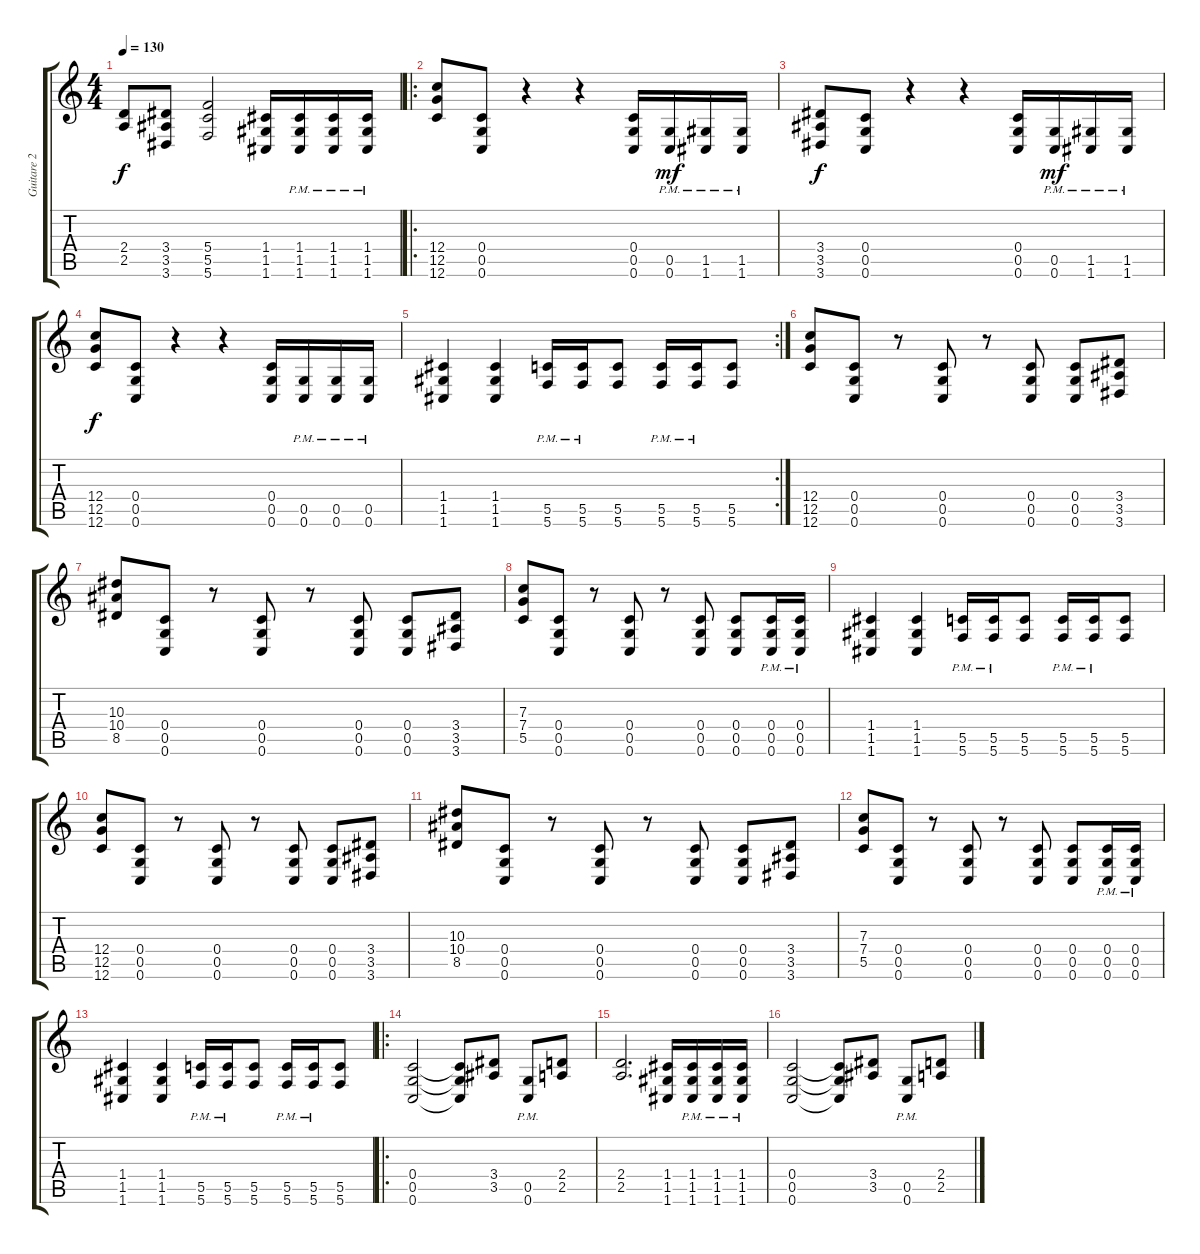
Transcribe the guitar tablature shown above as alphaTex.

\track ("Guitare 2" "Guitare 2") {instrument distortionguitar}
\staff {score tabs}
\tuning (D4 A3 F3 C3 G2 C2) {hide}
\ts (4 4)
\tempo 130
\clef g2
\ks c
(2.4{t} 2.5{t}).8{dy f} (3.4 3.5 3.6).8 (5.4 5.5 5.6).2 (1.4 1.5 1.6).16 (1.4{pm} 1.5{pm} 1.6{pm}).16 (1.4{pm} 1.5{pm} 1.6{pm}).16 (1.4{pm} 1.5{pm} 1.6{pm}).16 |
\ro
(12.4 12.5 12.6).8 (0.4 0.5 0.6).8 r.4 r.4 (0.4 0.5 0.6).16 (0.5{pm} 0.6{pm}).16{dy mf} (1.5{pm} 1.6{pm}).16 (1.5{pm} 1.6{pm}).16 |
(3.4 3.5 3.6).8{dy f} (0.4 0.5 0.6).8 r.4 r.4 (0.4 0.5 0.6).16 (0.5{pm} 0.6{pm}).16{dy mf} (1.5{pm} 1.6{pm}).16 (1.5{pm} 1.6{pm}).16 |
(12.4 12.5 12.6).8{dy f} (0.4 0.5 0.6).8 r.4 r.4 (0.4 0.5 0.6).16 (0.5{pm} 0.6{pm}).16 (0.5{pm} 0.6{pm}).16 (0.5{pm} 0.6{pm}).16 |
\rc 2
(1.4 1.5 1.6).4 (1.4 1.5 1.6).4 (5.5{pm} 5.6{pm}).16 (5.5{pm} 5.6{pm}).16 (5.5 5.6).8 (5.5{pm} 5.6{pm}).16 (5.5{pm} 5.6{pm}).16 (5.5 5.6).8 |
(12.4 12.5 12.6).8 (0.4 0.5 0.6).8 r.8 (0.4 0.5 0.6).8 r.8 (0.4 0.5 0.6).8 (0.4 0.5 0.6).8 (3.4 3.5 3.6).8 |
(10.3 10.4 8.5).8 (0.4 0.5 0.6).8 r.8 (0.4 0.5 0.6).8 r.8 (0.4 0.5 0.6).8 (0.4 0.5 0.6).8 (3.4 3.5 3.6).8 |
(7.3 7.4 5.5).8 (0.4 0.5 0.6).8 r.8 (0.4 0.5 0.6).8 r.8 (0.4 0.5 0.6).8 (0.4 0.5 0.6).8 (0.4{pm} 0.5{pm} 0.6{pm}).16 (0.4{pm} 0.5{pm} 0.6{pm}).16 |
(1.4 1.5 1.6).4 (1.4 1.5 1.6).4 (5.5{pm} 5.6{pm}).16 (5.5{pm} 5.6{pm}).16 (5.5 5.6).8 (5.5{pm} 5.6{pm}).16 (5.5{pm} 5.6{pm}).16 (5.5 5.6).8 |
(12.4 12.5 12.6).8 (0.4 0.5 0.6).8 r.8 (0.4 0.5 0.6).8 r.8 (0.4 0.5 0.6).8 (0.4 0.5 0.6).8 (3.4 3.5 3.6).8 |
(10.3 10.4 8.5).8 (0.4 0.5 0.6).8 r.8 (0.4 0.5 0.6).8 r.8 (0.4 0.5 0.6).8 (0.4 0.5 0.6).8 (3.4 3.5 3.6).8 |
(7.3 7.4 5.5).8 (0.4 0.5 0.6).8 r.8 (0.4 0.5 0.6).8 r.8 (0.4 0.5 0.6).8 (0.4 0.5 0.6).8 (0.4{pm} 0.5{pm} 0.6{pm}).16 (0.4{pm} 0.5{pm} 0.6{pm}).16 |
(1.4 1.5 1.6).4 (1.4 1.5 1.6).4 (5.5{pm} 5.6{pm}).16 (5.5{pm} 5.6{pm}).16 (5.5 5.6).8 (5.5{pm} 5.6{pm}).16 (5.5{pm} 5.6{pm}).16 (5.5 5.6).8 |
\ro
(0.4 0.5 0.6).2 (0.4{t} 0.5{t} 0.6{t}).8 (3.4 3.5).8 (0.5{pm} 0.6{pm}).8 (2.4 2.5).8 |
(2.4 2.5).2{d} (1.4 1.5 1.6).16 (1.4{pm} 1.5{pm} 1.6{pm}).16 (1.4{pm} 1.5{pm} 1.6{pm}).16 (1.4{pm} 1.5{pm} 1.6{pm}).16 |
(0.4 0.5 0.6).2 (0.4{t} 0.5{t} 0.6{t}).8 (3.4 3.5).8 (0.5{pm} 0.6{pm}).8 (2.4 2.5).8
